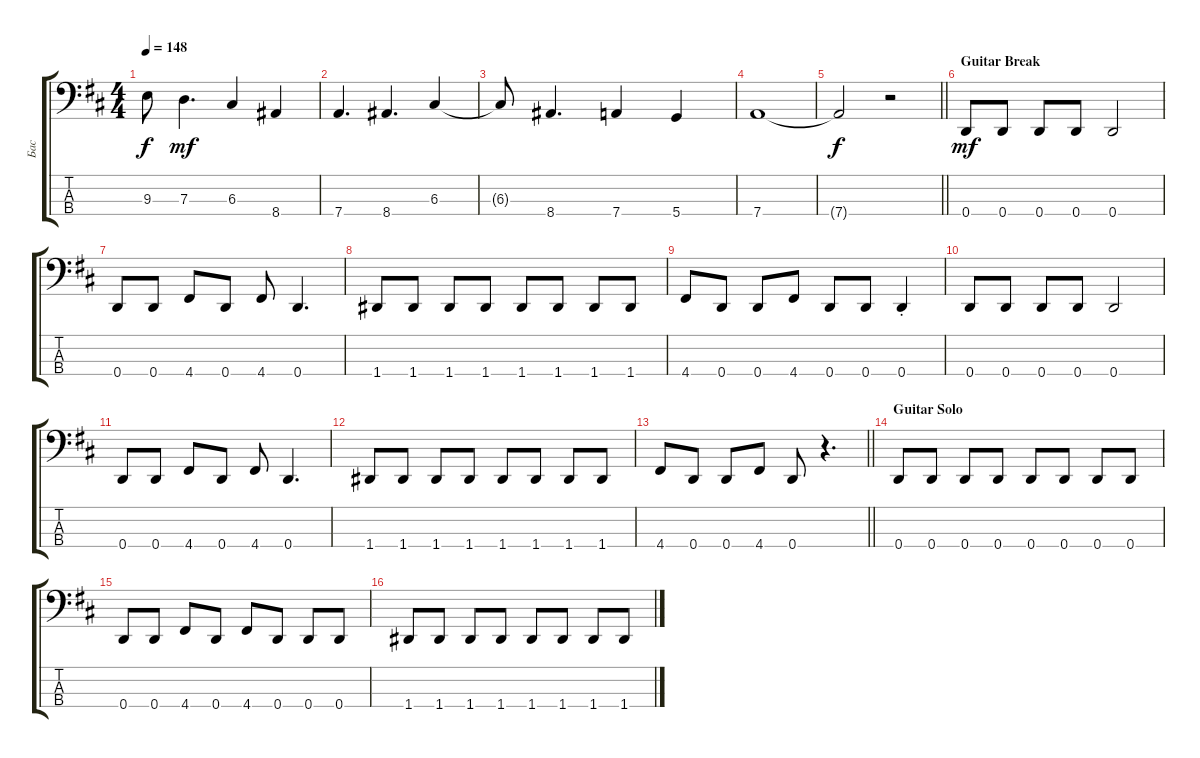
\track ("Бас" "Бас") {instrument electricbassfinger}
\staff {score tabs}
\tuning (F2 C2 G1 D1) {hide}
\ts (4 4)
\tempo 148
\clef f4
\ks bminor
9.3{t}.8{dy f} 7.3.4{d dy mf} 6.3.4 8.4.4 |
7.4.4{d} 8.4.4{d} 6.3.4 |
6.3{t}.8 8.4.4{d} 7.4.4 5.4.4 |
7.4.1 |
\barLineRight lightlight
7.4{t}.2{dy f} r.2 |
\section ("" "Guitar Break")
0.4.8{dy mf} 0.4.8 0.4.8 0.4.8 0.4.2 |
0.4.8 0.4.8 4.4.8 0.4.8 4.4.8 0.4.4{d} |
1.4.8 1.4.8 1.4.8 1.4.8 1.4.8 1.4.8 1.4.8 1.4.8 |
4.4.8 0.4.8 0.4.8 4.4.8 0.4.8 0.4.8 0.4{st}.4 |
0.4.8 0.4.8 0.4.8 0.4.8 0.4.2 |
0.4.8 0.4.8 4.4.8 0.4.8 4.4.8 0.4.4{d} |
1.4.8 1.4.8 1.4.8 1.4.8 1.4.8 1.4.8 1.4.8 1.4.8 |
\barLineRight lightlight
4.4.8 0.4.8 0.4.8 4.4.8 0.4.8 r.4{d} |
\section ("" "Guitar Solo")
0.4.8 0.4.8 0.4.8 0.4.8 0.4.8 0.4.8 0.4.8 0.4.8 |
0.4.8 0.4.8 4.4.8 0.4.8 4.4.8 0.4.8 0.4.8 0.4.8 |
1.4.8 1.4.8 1.4.8 1.4.8 1.4.8 1.4.8 1.4.8 1.4.8
